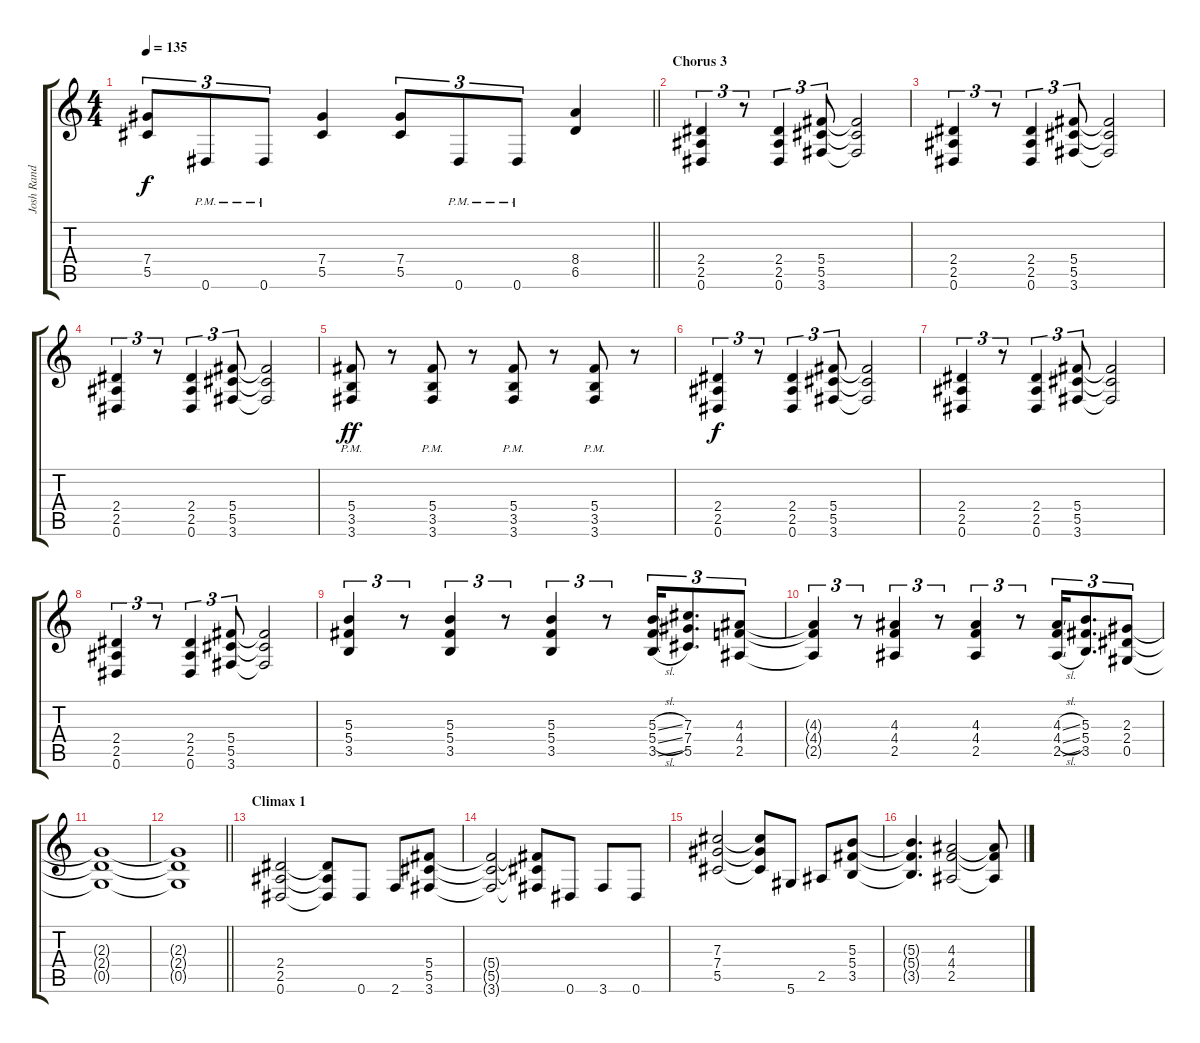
\track ("Josh Rand" "Josh Rand") {instrument distortionguitar}
\staff {score tabs}
\tuning (Eb4 Bb3 Gb3 Db3 Ab2 Eb2) {hide}
\ts (4 4)
\tempo 135
\clef g2
\barLineRight lightlight
\ks c
(7.4 5.5).8{tu (3 2) dy f} 0.6{pm}.8{tu (3 2)} 0.6{pm}.8{tu (3 2)} (7.4 5.5).4 (7.4 5.5).8{tu (3 2)} 0.6{pm}.8{tu (3 2)} 0.6{pm}.8{tu (3 2)} (8.4 6.5).4 |
\section ("" "Chorus 3")
(2.4 2.5 0.6).4{tu (3 2)} r.8{tu (3 2)} (2.4 2.5 0.6).4{tu (3 2)} (5.4 5.5 3.6).8{tu (3 2)} (5.4{t} 5.5{t} 3.6{t}).2 |
(2.4 2.5 0.6).4{tu (3 2)} r.8{tu (3 2)} (2.4 2.5 0.6).4{tu (3 2)} (5.4 5.5 3.6).8{tu (3 2)} (5.4{t} 5.5{t} 3.6{t}).2 |
(2.4 2.5 0.6).4{tu (3 2)} r.8{tu (3 2)} (2.4 2.5 0.6).4{tu (3 2)} (5.4 5.5 3.6).8{tu (3 2)} (5.4{t} 5.5{t} 3.6{t}).2 |
(5.4{pm} 3.5{pm} 3.6{pm}).8{dy ff} r.8 (5.4{pm} 3.5{pm} 3.6{pm}).8 r.8 (5.4{pm} 3.5{pm} 3.6{pm}).8 r.8 (5.4{pm} 3.5{pm} 3.6{pm}).8 r.8 |
(2.4 2.5 0.6).4{tu (3 2) dy f} r.8{tu (3 2)} (2.4 2.5 0.6).4{tu (3 2)} (5.4 5.5 3.6).8{tu (3 2)} (5.4{t} 5.5{t} 3.6{t}).2 |
(2.4 2.5 0.6).4{tu (3 2)} r.8{tu (3 2)} (2.4 2.5 0.6).4{tu (3 2)} (5.4 5.5 3.6).8{tu (3 2)} (5.4{t} 5.5{t} 3.6{t}).2 |
(2.4 2.5 0.6).4{tu (3 2)} r.8{tu (3 2)} (2.4 2.5 0.6).4{tu (3 2)} (5.4 5.5 3.6).8{tu (3 2)} (5.4{t} 5.5{t} 3.6{t}).2 |
(5.3 5.4 3.5).4{tu (3 2)} r.8{tu (3 2)} (5.3 5.4 3.5).4{tu (3 2)} r.8{tu (3 2)} (5.3 5.4 3.5).4{tu (3 2)} r.8{tu (3 2)} (5.3{sl} 5.4{sl} 3.5{sl}).16{tu (3 2)} (7.3 7.4 5.5).8{d tu (3 2)} (4.3 4.4 2.5).8{tu (3 2)} |
(4.3{t} 4.4{t} 2.5{t}).4{tu (3 2)} r.8{tu (3 2)} (4.3 4.4 2.5).4{tu (3 2)} r.8{tu (3 2)} (4.3 4.4 2.5).4{tu (3 2)} r.8{tu (3 2)} (4.3{sl} 4.4{sl} 2.5{sl}).16{tu (3 2)} (5.3 5.4 3.5).8{d tu (3 2)} (2.3 2.4 0.5).8{tu (3 2)} |
(2.3{t} 2.4{t} 0.5{t}).1 |
\barLineRight lightlight
(2.3{t} 2.4{t} 0.5{t}).1 |
\section ("" "Climax 1")
(2.4 2.5 0.6).2 (2.4{t} 2.5{t} 0.6{t}).8 0.6.8 2.6.8 (5.4 5.5 3.6).8 |
(5.4{t} 5.5{t} 3.6{t}).2 (5.4{t} 5.5{t} 3.6{t}).8 0.6.8 3.6.8 0.6.8 |
(7.3 7.4 5.5).2 (7.3{t} 7.4{t} 5.5{t}).8 5.6.8 2.5.8 (5.3 5.4 3.5).8 |
(5.3{t} 5.4{t} 3.5{t}).4{d} (4.3 4.4 2.5).2 (4.3{t} 4.4{t} 2.5{t}).8
